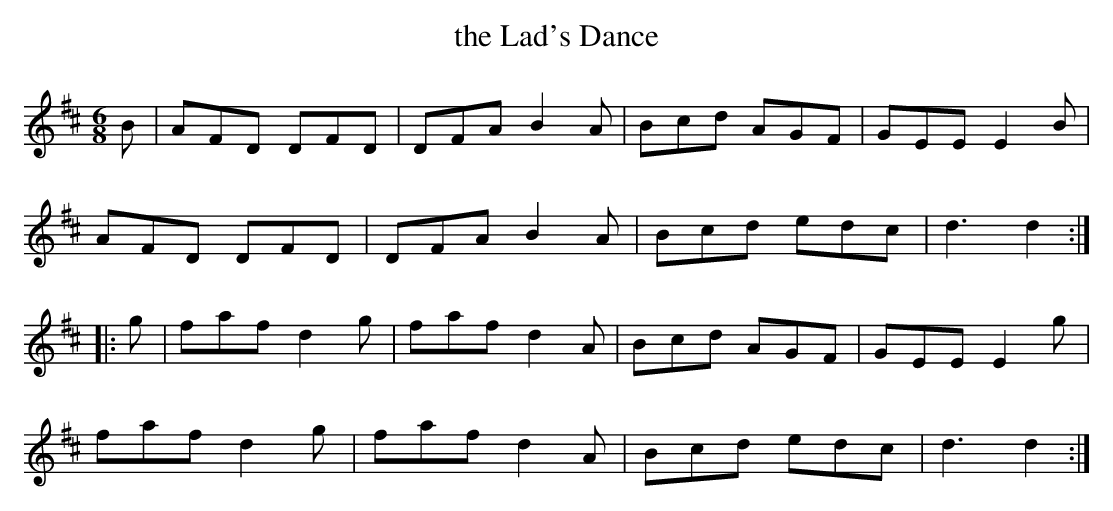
X:1
T:the Lad's Dance
M:6/8
K:D
B|AFD DFD | DFA B2A |Bcd AGF | GEE E2B |
AFD DFD | DFA B2A |Bcd edc | d3 d2:|
|:g|faf d2g | faf d2A |Bcd AGF | GEE E2g |
faf d2g | faf d2A | Bcd edc | d3 d2 :|
